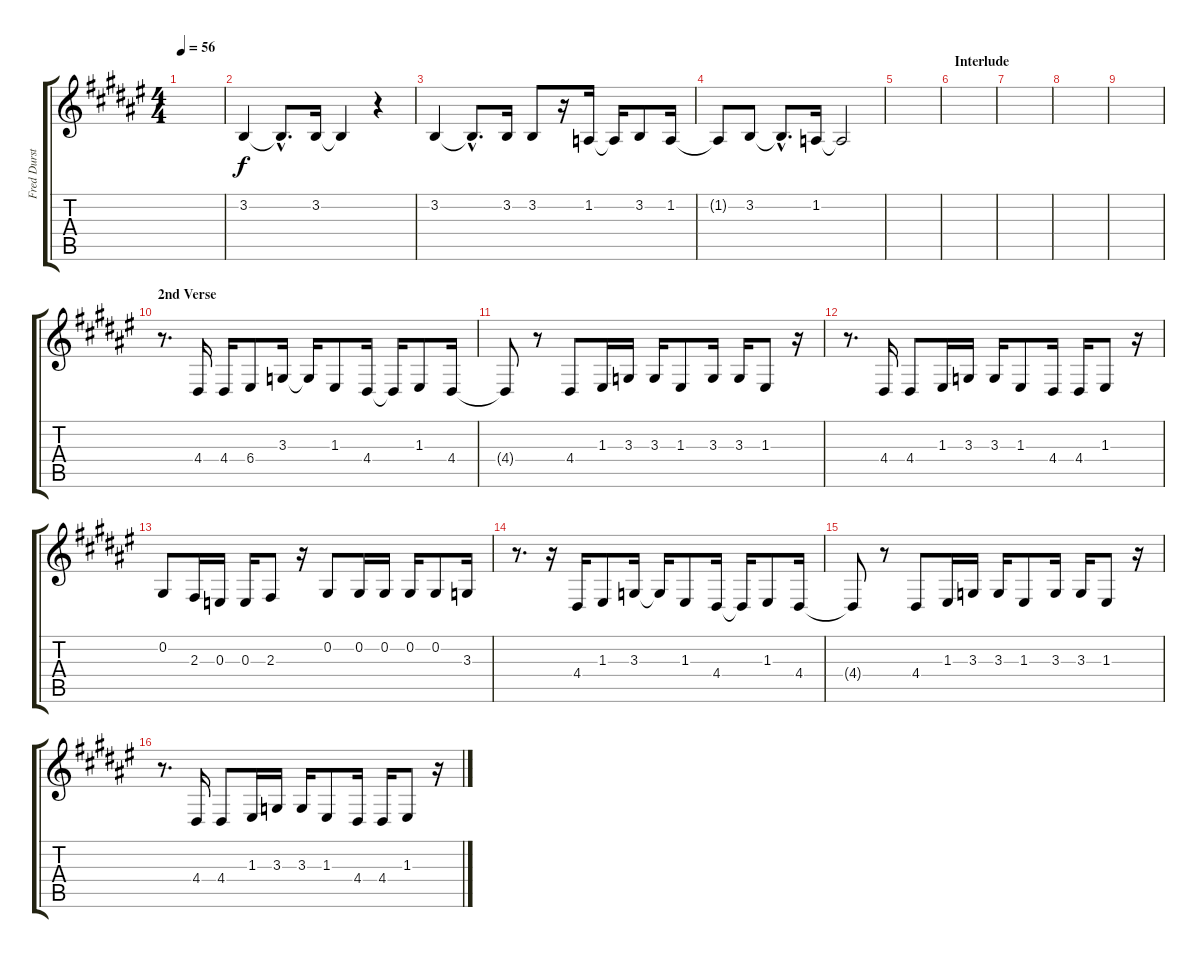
\track ("Fred Durst" "Fred Durst") {instrument tenorsax}
\staff {score tabs}
\tuning (Db4 Ab3 E3 B2 Gb2 Db2) {hide}
\ts (4 4)
\tempo 56
\clef g2
\ks f#
|
3.2.4 3.2{hac t}.8{d} 3.2.16 3.2{t}.4 r.4 |
3.2.4 3.2{hac t}.8{d} 3.2.16 3.2.8 r.16 1.2.16 1.2{t}.16 3.2.8 1.2.16 |
1.2{t}.8 3.2.8 3.2{hac t}.8{d} 1.2.16 1.2{t}.2 |
|
\section ("" "Interlude")
|
|
|
|
\section ("" "2nd Verse")
r.8{d} 4.4.16 4.4.16 6.4.8 3.3.16 3.3{t}.16 1.3.8 4.4.16 4.4{t}.16 1.3.8 4.4.16 |
4.4{t}.8 r.8 4.4.8 1.3.16 3.3.16 3.3.16 1.3.8 3.3.16 3.3.16 1.3.8 r.16 |
r.8{d} 4.4.16 4.4.8 1.3.16 3.3.16 3.3.16 1.3.8 4.4.16 4.4.16 1.3.8 r.16 |
0.2.8 2.3.16 0.3.16 0.3.16 2.3.8 r.16 0.2.8 0.2.16 0.2.16 0.2.16 0.2.8 3.3.16 |
r.8{d} r.16 4.4.16 1.3.8 3.3.16 3.3{t}.16 1.3.8 4.4.16 4.4{t}.16 1.3.8 4.4.16 |
4.4{t}.8 r.8 4.4.8 1.3.16 3.3.16 3.3.16 1.3.8 3.3.16 3.3.16 1.3.8 r.16 |
r.8{d} 4.4.16 4.4.8 1.3.16 3.3.16 3.3.16 1.3.8 4.4.16 4.4.16 1.3.8 r.16
